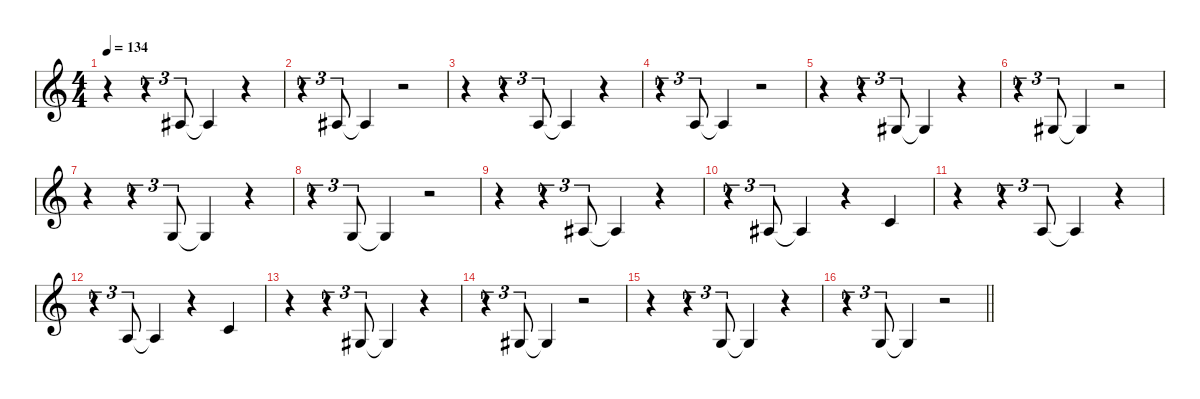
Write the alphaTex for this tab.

\defaultSystemsLayout 4
\hideDynamics
\bracketExtendMode nobrackets
\singleTrackTrackNamePolicy hidden
\multiTrackTrackNamePolicy hidden
\otherSystemsTrackNameOrientation horizontal
\track ("Jamie Meyer" "vln.") {instrument stringensemble2}
\staff {score}
\tuning (E4 C4 G3 C3 G2 C2)
\ts (4 4)
\tempo 134
\clef g2
\ks c
r.4{dy f beam Down} r.4{tu (3 2) beam Down} 15.5{acc #}.8{tu (3 2) beam Up} 15.5{t acc #}.4{beam Up} r.4{beam Up} |
r.4{tu (3 2) beam Down} 15.5{acc #}.8{tu (3 2) beam Up} 15.5{t acc #}.4{beam Up} r.2{beam Up} |
r.4{beam Down} r.4{tu (3 2) beam Down} 14.5.8{tu (3 2) beam Up} 14.5{t}.4{beam Up} r.4{beam Up} |
r.4{tu (3 2) beam Down} 14.5.8{tu (3 2) beam Up} 14.5{t}.4{beam Up} r.2{beam Up} |
r.4{beam Down} r.4{tu (3 2) beam Down} 13.5{acc #}.8{tu (3 2) beam Up} 13.5{t acc #}.4{beam Up} r.4{beam Up} |
r.4{tu (3 2) beam Down} 13.5{acc #}.8{tu (3 2) beam Up} 13.5{t acc #}.4{beam Up} r.2{beam Up} |
r.4{beam Down} r.4{tu (3 2) beam Down} 12.5.8{tu (3 2) beam Up} 12.5{t}.4{beam Up} r.4{beam Up} |
r.4{tu (3 2) beam Down} 12.5.8{tu (3 2) beam Up} 12.5{t}.4{beam Up} r.2{beam Up} |
r.4{beam Down} r.4{tu (3 2) beam Down} 15.5{acc #}.8{tu (3 2) beam Up} 15.5{t acc #}.4{beam Up} r.4{beam Up} |
r.4{tu (3 2) beam Down} 15.5{acc #}.8{tu (3 2) beam Up} 15.5{t acc #}.4{beam Up} r.4{beam Up} 17.5.4{beam Up} |
r.4{beam Down} r.4{tu (3 2) beam Down} 14.5.8{tu (3 2) beam Up} 14.5{t}.4{beam Up} r.4{beam Up} |
r.4{tu (3 2) beam Down} 14.5.8{tu (3 2) beam Up} 14.5{t}.4{beam Up} r.4{beam Up} 17.5.4{beam Up} |
r.4{beam Down} r.4{tu (3 2) beam Down} 13.5{acc #}.8{tu (3 2) beam Up} 13.5{t acc #}.4{beam Up} r.4{beam Up} |
r.4{tu (3 2) beam Down} 13.5{acc #}.8{tu (3 2) beam Up} 13.5{t acc #}.4{beam Up} r.2{beam Up} |
r.4{beam Down} r.4{tu (3 2) beam Down} 12.5.8{tu (3 2) beam Up} 12.5{t}.4{beam Up} r.4{beam Up} |
\barLineRight lightlight
r.4{tu (3 2) beam Down} 12.5.8{tu (3 2) beam Up} 12.5{t}.4{beam Up} r.2{beam Up}
